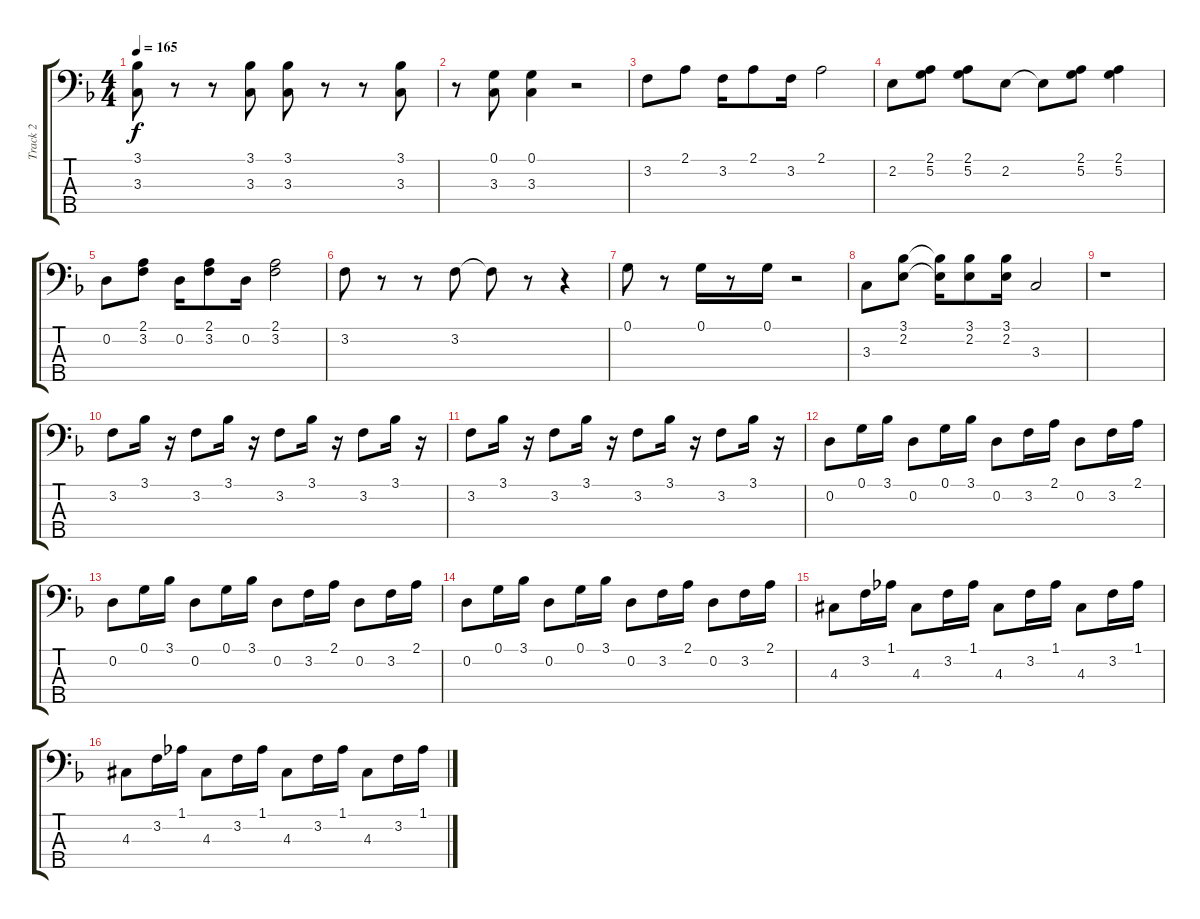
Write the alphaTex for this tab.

\track ("Track 2" "Track 2") {instrument electricbassfinger}
\staff {score tabs}
\tuning (G2 D2 A1 E1 B0) {hide}
\ts (4 4)
\tempo 165
\clef f4
\ks f
(3.1 3.3).8{dy f} r.8 r.8 (3.1 3.3).8 (3.1 3.3).8 r.8 r.8 (3.1 3.3).8 |
r.8 (0.1 3.3).8 (0.1 3.3).4 r.2 |
3.2.8 2.1.8 3.2.16 2.1.8 3.2.16 2.1.2 |
2.2.8 (2.1 5.2).8 (2.1 5.2).8 2.2.8 2.2{t}.8 (2.1 5.2).8 (2.1 5.2).4 |
0.2.8 (2.1 3.2).8 0.2.16 (2.1 3.2).8 0.2.16 (2.1 3.2).2 |
3.2.8 r.8 r.8 3.2.8 3.2{t}.8 r.8 r.4 |
0.1.8 r.8 0.1.16 r.8 0.1.16 r.2 |
3.3.8 (3.1 2.2).8 (3.1{t} 2.2{t}).16 (3.1 2.2).8 (3.1 2.2).16 3.3.2 |
r.1 |
3.2.8 3.1.16 r.16 3.2.8 3.1.16 r.16 3.2.8 3.1.16 r.16 3.2.8 3.1.16 r.16 |
3.2.8 3.1.16 r.16 3.2.8 3.1.16 r.16 3.2.8 3.1.16 r.16 3.2.8 3.1.16 r.16 |
0.2.8 0.1.16 3.1.16 0.2.8 0.1.16 3.1.16 0.2.8 3.2.16 2.1.16 0.2.8 3.2.16 2.1.16 |
0.2.8 0.1.16 3.1.16 0.2.8 0.1.16 3.1.16 0.2.8 3.2.16 2.1.16 0.2.8 3.2.16 2.1.16 |
0.2.8 0.1.16 3.1.16 0.2.8 0.1.16 3.1.16 0.2.8 3.2.16 2.1.16 0.2.8 3.2.16 2.1.16 |
4.3{acc #}.8 3.2.16 1.1.16 4.3{acc #}.8 3.2.16 1.1.16 4.3{acc #}.8 3.2.16 1.1.16 4.3{acc #}.8 3.2.16 1.1.16 |
4.3{acc #}.8 3.2.16 1.1.16 4.3{acc #}.8 3.2.16 1.1.16 4.3{acc #}.8 3.2.16 1.1.16 4.3{acc #}.8 3.2.16 1.1.16
